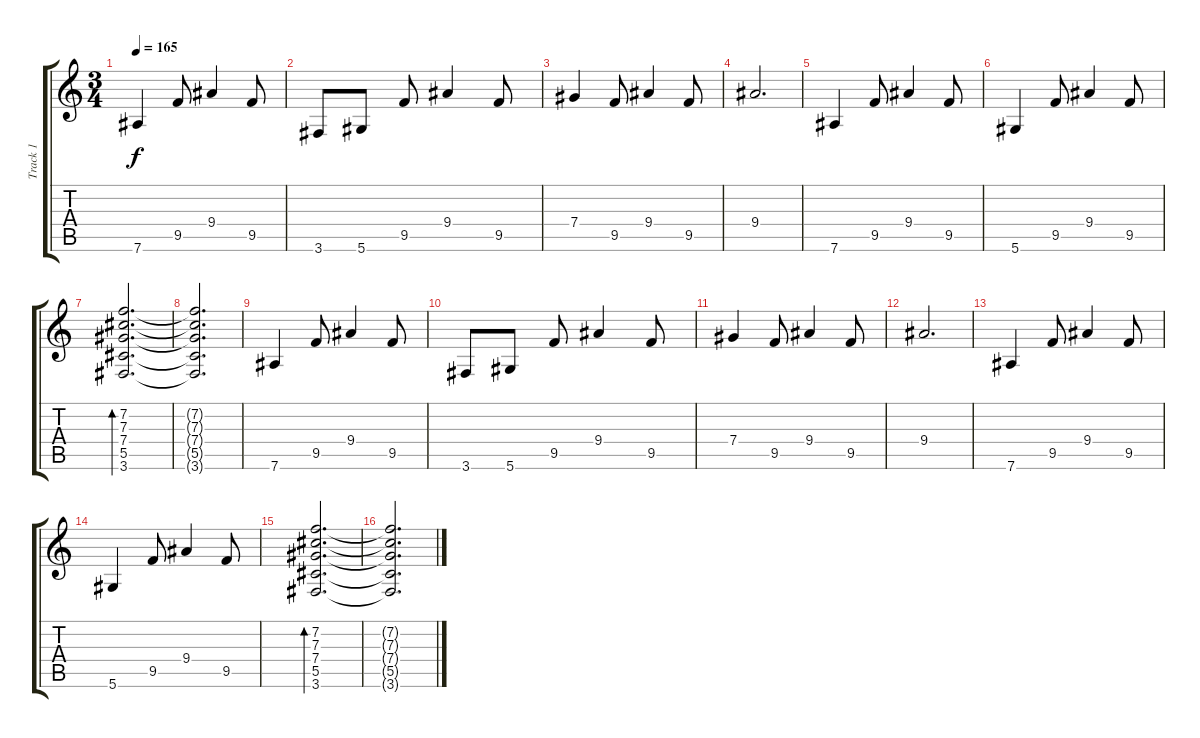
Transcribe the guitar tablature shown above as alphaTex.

\track ("Track 1" "Track 1") {instrument electricguitarjazz}
\staff {score tabs}
\tuning (Eb4 Bb3 Gb3 Db3 Ab2 Eb2) {hide}
\ts (3 4)
\tempo 165
\clef g2
\ks c
7.6.4{dy f} 9.5.8 9.4.4 9.5.8 |
3.6.8 5.6.8 9.5.8 9.4.4 9.5.8 |
7.4.4 9.5.8 9.4.4 9.5.8 |
9.4.2{d} |
7.6.4 9.5.8 9.4.4 9.5.8 |
5.6.4 9.5.8 9.4.4 9.5.8 |
(7.2 7.3 7.4 5.5 3.6).2{d bd 480} |
(7.2{t} 7.3{t} 7.4{t} 5.5{t} 3.6{t}).2{d} |
7.6.4 9.5.8 9.4.4 9.5.8 |
3.6.8 5.6.8 9.5.8 9.4.4 9.5.8 |
7.4.4 9.5.8 9.4.4 9.5.8 |
9.4.2{d} |
7.6.4 9.5.8 9.4.4 9.5.8 |
5.6.4 9.5.8 9.4.4 9.5.8 |
(7.2 7.3 7.4 5.5 3.6).2{d bd 480} |
(7.2{t} 7.3{t} 7.4{t} 5.5{t} 3.6{t}).2{d}
